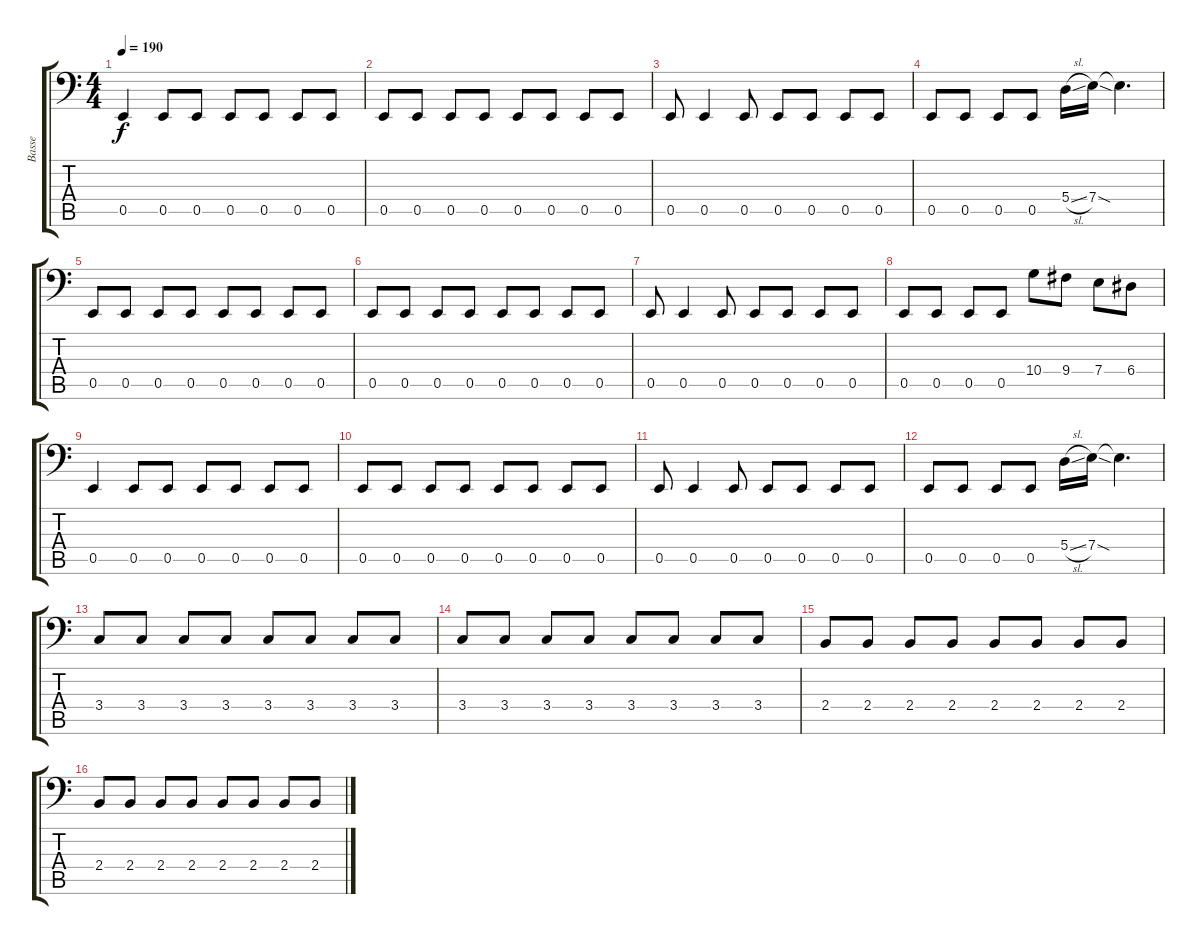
\track ("Basse" "Basse") {instrument electricbassfinger}
\staff {score tabs}
\tuning (C3 G2 D2 A1 E1 B0) {hide}
\ts (4 4)
\tempo 190
\clef f4
\ks c
0.5.4{dy f} 0.5.8 0.5.8 0.5.8 0.5.8 0.5.8 0.5.8 |
0.5.8 0.5.8 0.5.8 0.5.8 0.5.8 0.5.8 0.5.8 0.5.8 |
0.5.8 0.5.4 0.5.8 0.5.8 0.5.8 0.5.8 0.5.8 |
0.5.8 0.5.8 0.5.8 0.5.8 5.4{sl}.16 7.4{sod}.16 7.4{t}.4{d} |
0.5.8 0.5.8 0.5.8 0.5.8 0.5.8 0.5.8 0.5.8 0.5.8 |
0.5.8 0.5.8 0.5.8 0.5.8 0.5.8 0.5.8 0.5.8 0.5.8 |
0.5.8 0.5.4 0.5.8 0.5.8 0.5.8 0.5.8 0.5.8 |
0.5.8 0.5.8 0.5.8 0.5.8 10.4.8 9.4.8 7.4.8 6.4.8 |
0.5.4 0.5.8 0.5.8 0.5.8 0.5.8 0.5.8 0.5.8 |
0.5.8 0.5.8 0.5.8 0.5.8 0.5.8 0.5.8 0.5.8 0.5.8 |
0.5.8 0.5.4 0.5.8 0.5.8 0.5.8 0.5.8 0.5.8 |
0.5.8 0.5.8 0.5.8 0.5.8 5.4{sl}.16 7.4{sod}.16 7.4{t}.4{d} |
3.4.8 3.4.8 3.4.8 3.4.8 3.4.8 3.4.8 3.4.8 3.4.8 |
3.4.8 3.4.8 3.4.8 3.4.8 3.4.8 3.4.8 3.4.8 3.4.8 |
2.4.8 2.4.8 2.4.8 2.4.8 2.4.8 2.4.8 2.4.8 2.4.8 |
2.4.8 2.4.8 2.4.8 2.4.8 2.4.8 2.4.8 2.4.8 2.4.8
